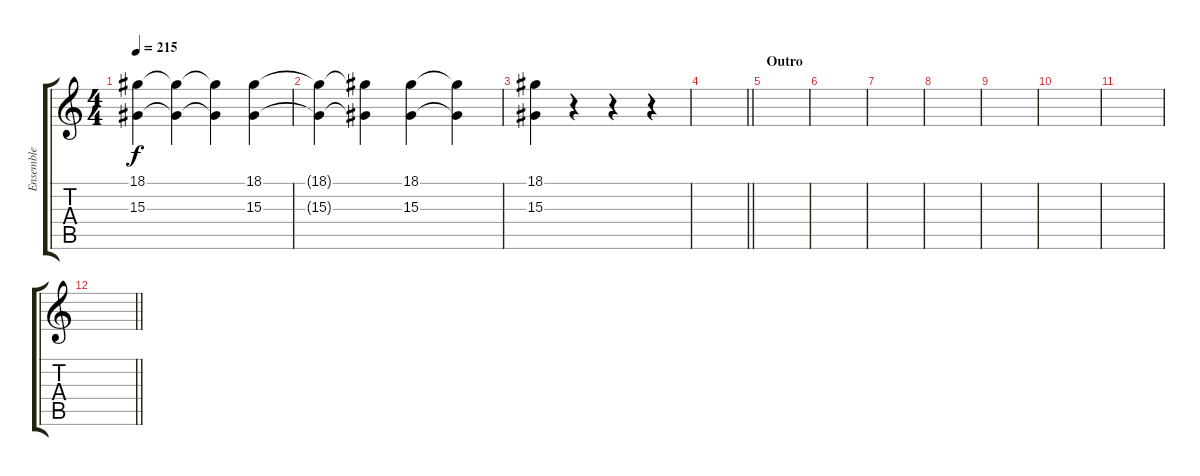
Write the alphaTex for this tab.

\track ("Ensemble" "Ensemble") {instrument stringensemble1}
\staff {score tabs}
\tuning (D4 A3 F3 C3 G2 D2) {hide}
\ts (4 4)
\tempo 215
\clef g2
\ks c
(18.1 15.3).4{dy f} (18.1{t} 15.3{t}).4 (18.1{t} 15.3{t}).4 (18.1 15.3).4 |
(18.1{t} 15.3{t}).4 (18.1{t} 15.3{t}).4 (18.1 15.3).4 (18.1{t} 15.3{t}).4 |
(18.1 15.3).4 r.4 r.4 r.4 |
\barLineRight lightlight
|
\section ("" "Outro")
|
|
|
|
|
|
|
\barLineRight lightlight
